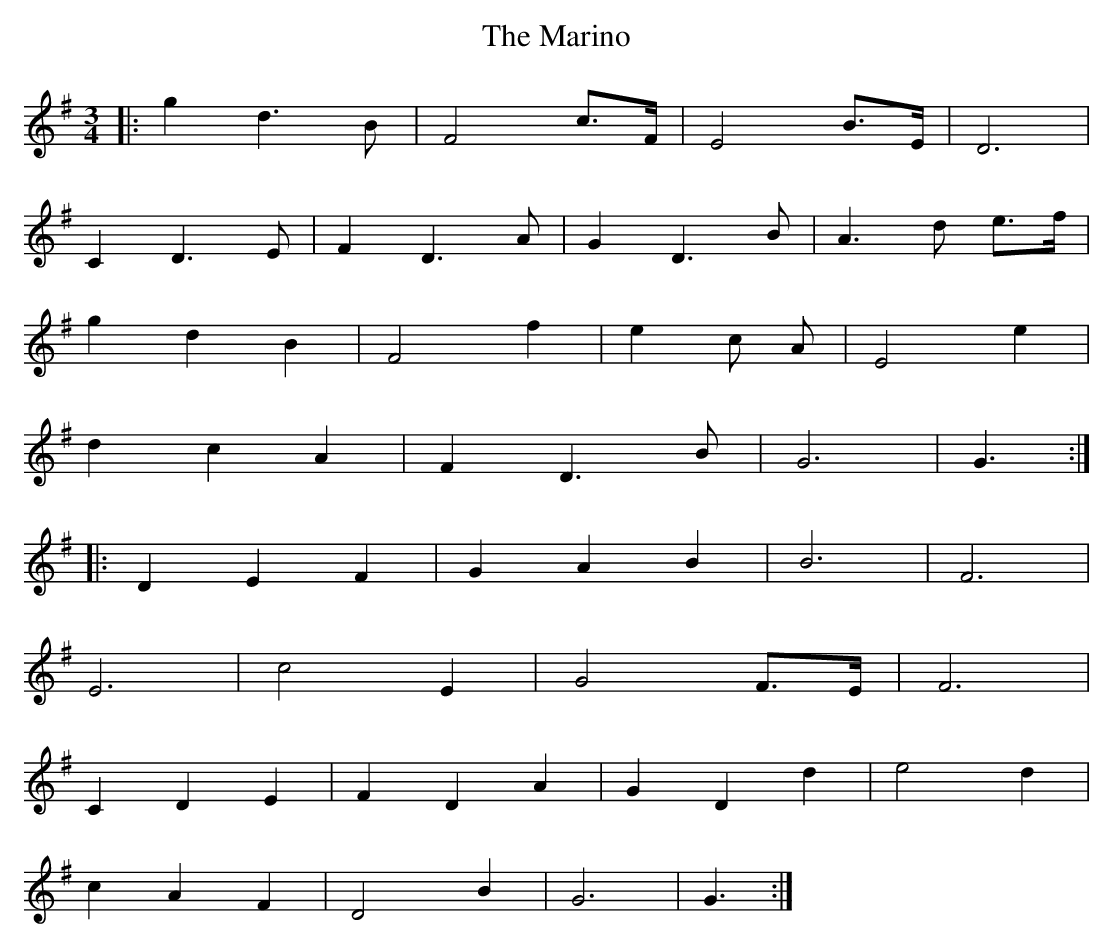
X:1
T: The Marino
M: 3/4
L: 1/8
K: Gmaj
|:g2 d3 B|F4 c>F|E4 B>E|D6|
C2 D3 E|F2 D3 A|G2 D3 B|A3 d e>f|
g2 d2 B2|F4 f2|e2 3c A|E4 e2|
d2 c2 A2|F2 D3 B|G6|G3:|
|:D2 E2 F2|G2 A2 B2|B6|F6|
E6|c4 E2|G4 F>E|F6|
C2 D2 E2|F2 D2 A2|G2 D2 d2|e4 d2|
c2 A2 F2|D4 B2|G6|G3:|
